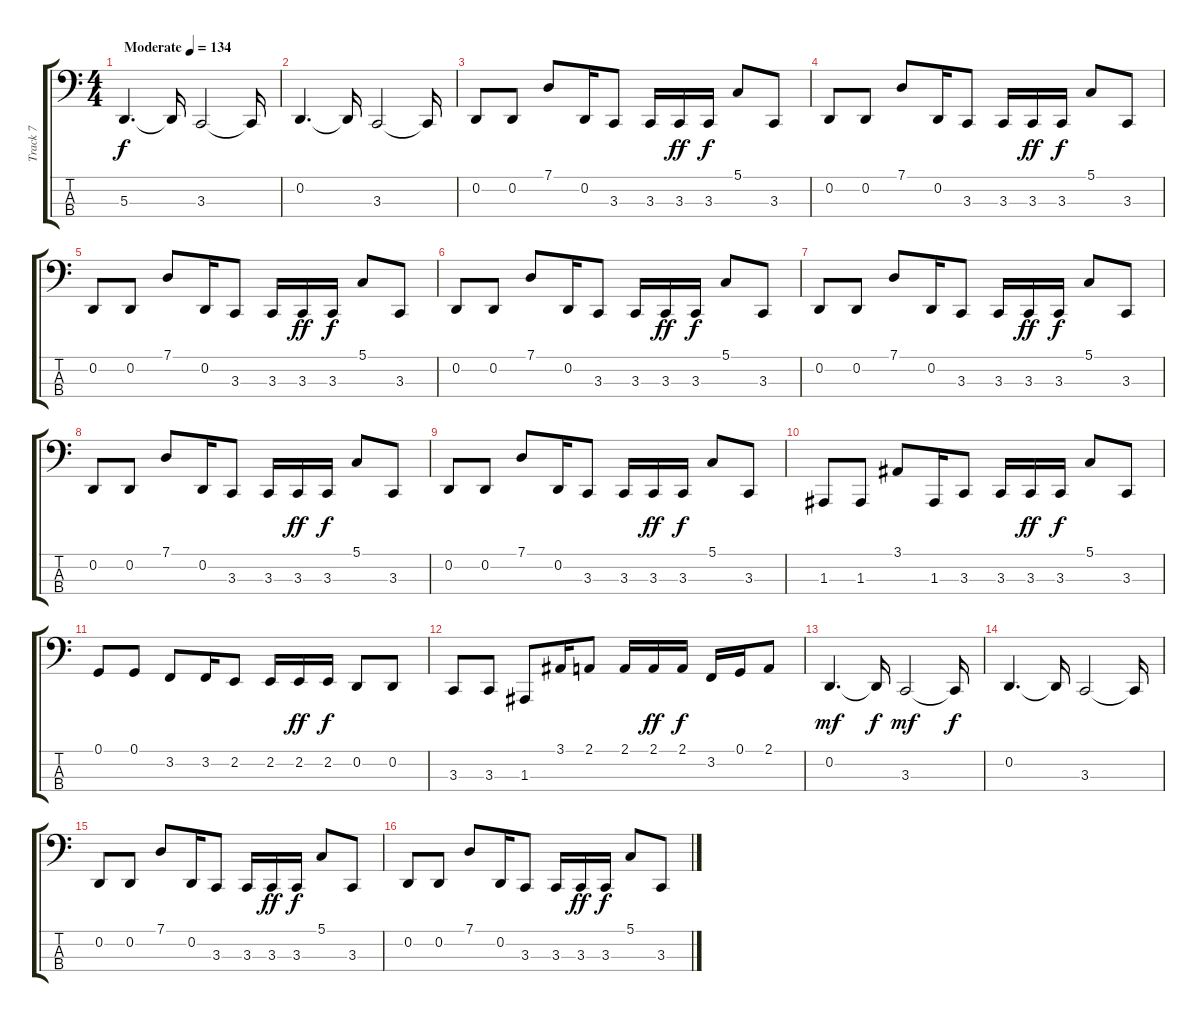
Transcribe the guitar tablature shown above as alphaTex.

\track ("Track 7" "Track 7") {instrument lead2sawtooth}
\staff {score tabs}
\tuning (G2 D2 A1 E1) {hide}
\ts (4 4)
\tempo (134 "Moderate")
\clef f4
\ks c
5.3.4{d dy f instrument lead2sawtooth} 5.3{t}.16 3.3.2 3.3{t}.16 |
0.2.4{d} 0.2{t}.16 3.3.2 3.3{t}.16 |
0.2.8 0.2.8 7.1.8 0.2.16 3.3.8 3.3.16 3.3.16{dy ff} 3.3.16{dy f} 5.1.8 3.3.8 |
0.2.8 0.2.8 7.1.8 0.2.16 3.3.8 3.3.16 3.3.16{dy ff} 3.3.16{dy f} 5.1.8 3.3.8 |
0.2.8 0.2.8 7.1.8 0.2.16 3.3.8 3.3.16 3.3.16{dy ff} 3.3.16{dy f} 5.1.8 3.3.8 |
0.2.8 0.2.8 7.1.8 0.2.16 3.3.8 3.3.16 3.3.16{dy ff} 3.3.16{dy f} 5.1.8 3.3.8 |
0.2.8 0.2.8 7.1.8 0.2.16 3.3.8 3.3.16 3.3.16{dy ff} 3.3.16{dy f} 5.1.8 3.3.8 |
0.2.8 0.2.8 7.1.8 0.2.16 3.3.8 3.3.16 3.3.16{dy ff} 3.3.16{dy f} 5.1.8 3.3.8 |
0.2.8 0.2.8 7.1.8 0.2.16 3.3.8 3.3.16 3.3.16{dy ff} 3.3.16{dy f} 5.1.8 3.3.8 |
1.3.8 1.3.8 3.1.8 1.3.16 3.3.8 3.3.16 3.3.16{dy ff} 3.3.16{dy f} 5.1.8 3.3.8 |
0.1.8 0.1.8 3.2.8 3.2.16 2.2.8 2.2.16 2.2.16{dy ff} 2.2.16{dy f} 0.2.8 0.2.8 |
3.3.8 3.3.8 1.3.8 3.1.16 2.1.8 2.1.16 2.1.16{dy ff} 2.1.16{dy f} 3.2.16 0.1.16 2.1.8 |
0.2.4{d dy mf} 0.2{t}.16{dy f} 3.3.2{dy mf} 3.3{t}.16{dy f} |
0.2.4{d} 0.2{t}.16 3.3.2 3.3{t}.16 |
0.2.8 0.2.8 7.1.8 0.2.16 3.3.8 3.3.16 3.3.16{dy ff} 3.3.16{dy f} 5.1.8 3.3.8 |
0.2.8 0.2.8 7.1.8 0.2.16 3.3.8 3.3.16 3.3.16{dy ff} 3.3.16{dy f} 5.1.8 3.3.8
